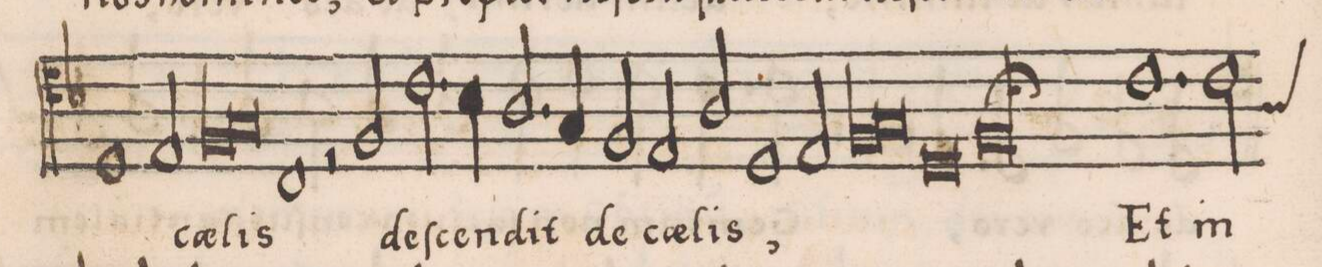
**kern	**text
*I"TENOR	*
*clefC4	*
*k[b-]	*
*M2/1	*
1D/	.
=68-	=68-
2E/	.
*lig	*
1F	c(ae)-
=69-	=69-
1G	.
*Xlig	*
1C	-lis
=70-	=70-
2r	.
2F/	de-
2.c\	-ſcen-
4B-\	.
=71-	=71-
2.A/	-dit
4G/	.
2F/	de
2E/	c(ae)-
=72-	=72-
2A/	-lis,
1D	.
2E/	.
=73-	=73-
*lig	*
1F	.
1G	.
*Xlig	*
=74-	=74-
0D	.
=75-	=75-
0F;	.
=76||-	=76||-
1.c	Et
*custos:A	*
2c\	in-
=77-	=77-
*-	*-
